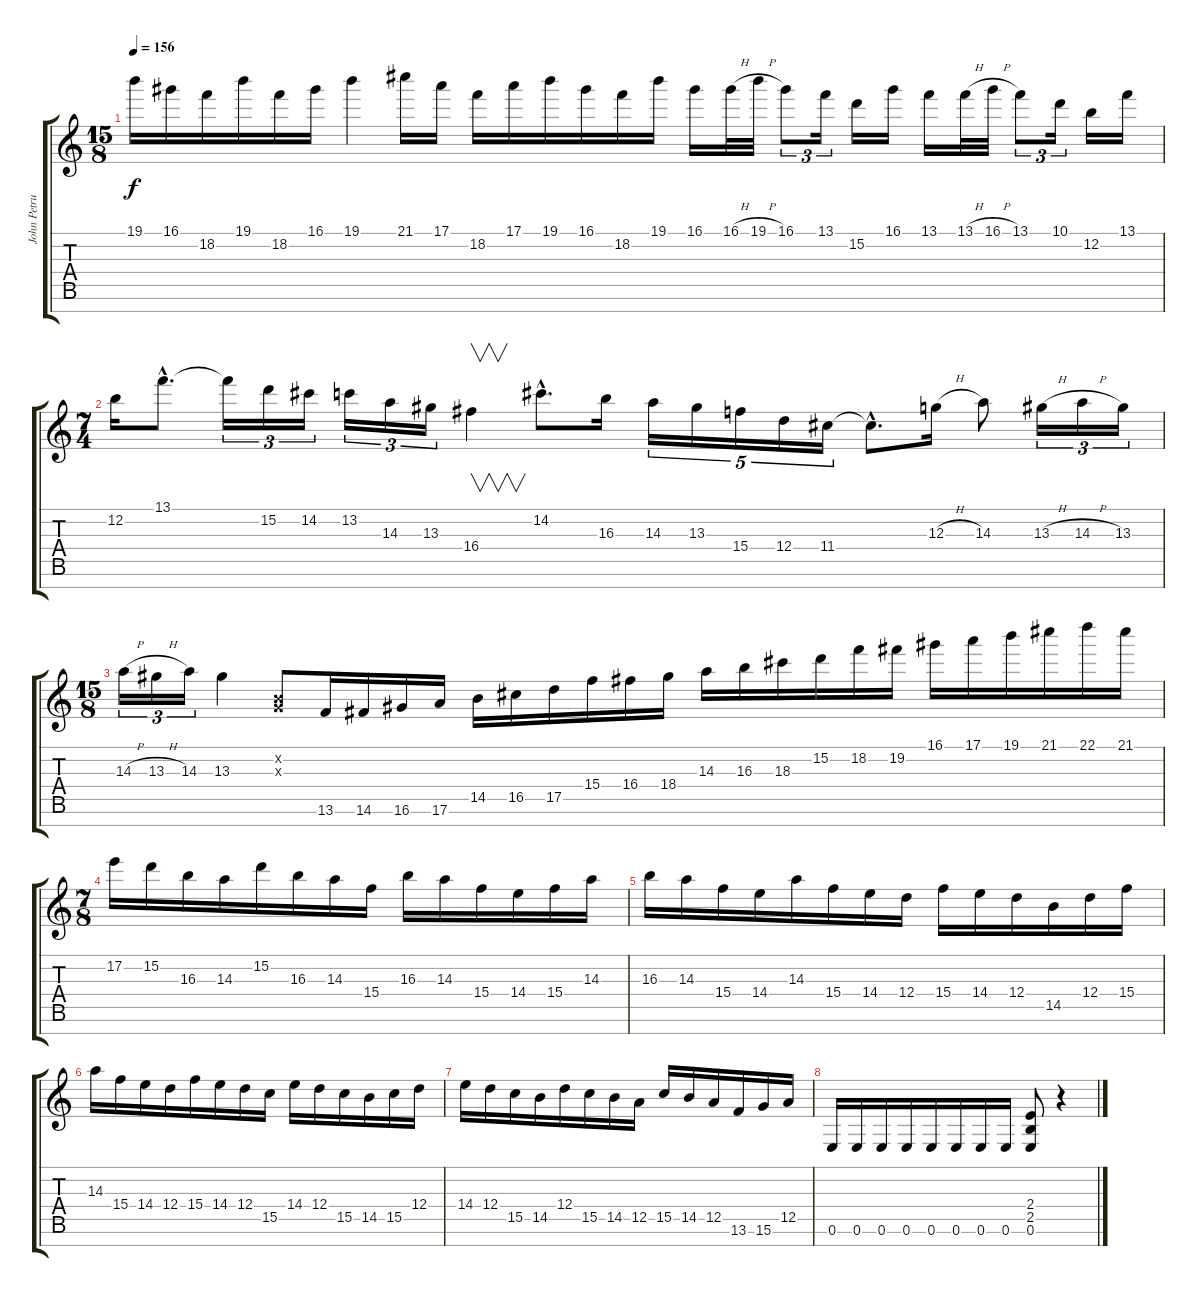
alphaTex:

\track ("John Petrucci (Solo)" "John Petru") {instrument distortionguitar}
\staff {score tabs}
\tuning (E4 B3 G3 D3 A2 E2 B1) {hide}
\ts (15 8)
\tempo 156
\clef g2
\ks c
19.1.16{dy f} 16.1.16 18.2.16 19.1.16 18.2.16 16.1.16 19.1.4 21.1.16 17.1.16 18.2.16 17.1.16 19.1.16 16.1.16 18.2.16 19.1.16 16.1.16 16.1{h}.32 19.1{h}.32 16.1.8{tu (3 2)} 13.1.16{tu (3 2)} 15.2.16 16.1.16 13.1.16 13.1{h}.32 16.1{h}.32 13.1.8{tu (3 2)} 10.1.16{tu (3 2)} 12.2.16 13.1.16 |
\ts (7 4)
12.2.16 13.1{hac}.8{d} 13.1{t}.16{tu (3 2)} 15.2.16{tu (3 2)} 14.2.16{tu (3 2)} 13.2.16{tu (3 2)} 14.3.16{tu (3 2)} 13.3.16{tu (3 2)} 16.4.4{v} 14.2{hac}.8{d} 16.3.16 14.3.16{tu (5 4)} 13.3.16{tu (5 4)} 15.4.16{tu (5 4)} 12.4.16{tu (5 4)} 11.4.16{tu (5 4)} 11.4{hac t}.8{d} 12.3{h}.16 14.3.8 13.3{h}.16{tu (3 2)} 14.3{h}.16{tu (3 2)} 13.3.16{tu (3 2)} |
\ts (15 8)
14.3{h}.16{tu (3 2)} 13.3{h}.16{tu (3 2)} 14.3.16{tu (3 2)} 13.3.4 (0.2{x} 0.3{x}).8 13.6.16 14.6.16 16.6.16 17.6.16 14.5.16 16.5.16 17.5.16 15.4.16 16.4.16 18.4.16 14.3.16 16.3.16 18.3.16 15.2.16 18.2.16 19.2.16 16.1.16 17.1.16 19.1.16 21.1.16 22.1.16 21.1.16 |
\ts (7 8)
17.2.16 15.2.16 16.3.16 14.3.16 15.2.16 16.3.16 14.3.16 15.4.16 16.3.16 14.3.16 15.4.16 14.4.16 15.4.16 14.3.16 |
16.3.16 14.3.16 15.4.16 14.4.16 14.3.16 15.4.16 14.4.16 12.4.16 15.4.16 14.4.16 12.4.16 14.5.16 12.4.16 15.4.16 |
14.3.16 15.4.16 14.4.16 12.4.16 15.4.16 14.4.16 12.4.16 15.5.16 14.4.16 12.4.16 15.5.16 14.5.16 15.5.16 12.4.16 |
14.4.16 12.4.16 15.5.16 14.5.16 12.4.16 15.5.16 14.5.16 12.5.16 15.5.16 14.5.16 12.5.16 13.6.16 15.6.16 12.5.16 |
0.6.16 0.6.16 0.6.16 0.6.16 0.6.16 0.6.16 0.6.16 0.6.16 (2.4 2.5 0.6).8 r.4
